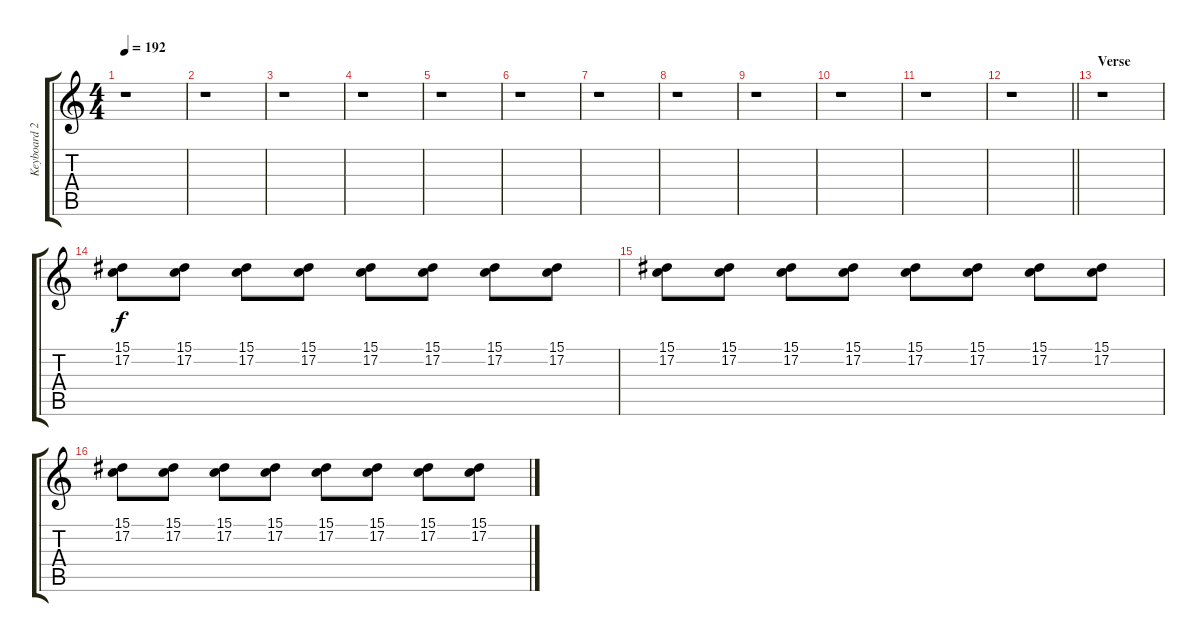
\track ("Keyboard 2" "Keyboard 2") {instrument harpsichord}
\staff {score tabs}
\tuning (C4 G3 Eb3 Bb2 F2 C2) {hide}
\ts (4 4)
\tempo 192
\clef g2
\ks c
r.1{dy f} |
r.1 |
r.1 |
r.1 |
r.1 |
r.1 |
r.1 |
r.1 |
r.1 |
r.1 |
r.1 |
\barLineRight lightlight
r.1 |
\section ("" "Verse")
r.1 |
(15.1 17.2).8 (15.1 17.2).8 (15.1 17.2).8 (15.1 17.2).8 (15.1 17.2).8 (15.1 17.2).8 (15.1 17.2).8 (15.1 17.2).8 |
(15.1 17.2).8 (15.1 17.2).8 (15.1 17.2).8 (15.1 17.2).8 (15.1 17.2).8 (15.1 17.2).8 (15.1 17.2).8 (15.1 17.2).8 |
(15.1 17.2).8 (15.1 17.2).8 (15.1 17.2).8 (15.1 17.2).8 (15.1 17.2).8 (15.1 17.2).8 (15.1 17.2).8 (15.1 17.2).8
